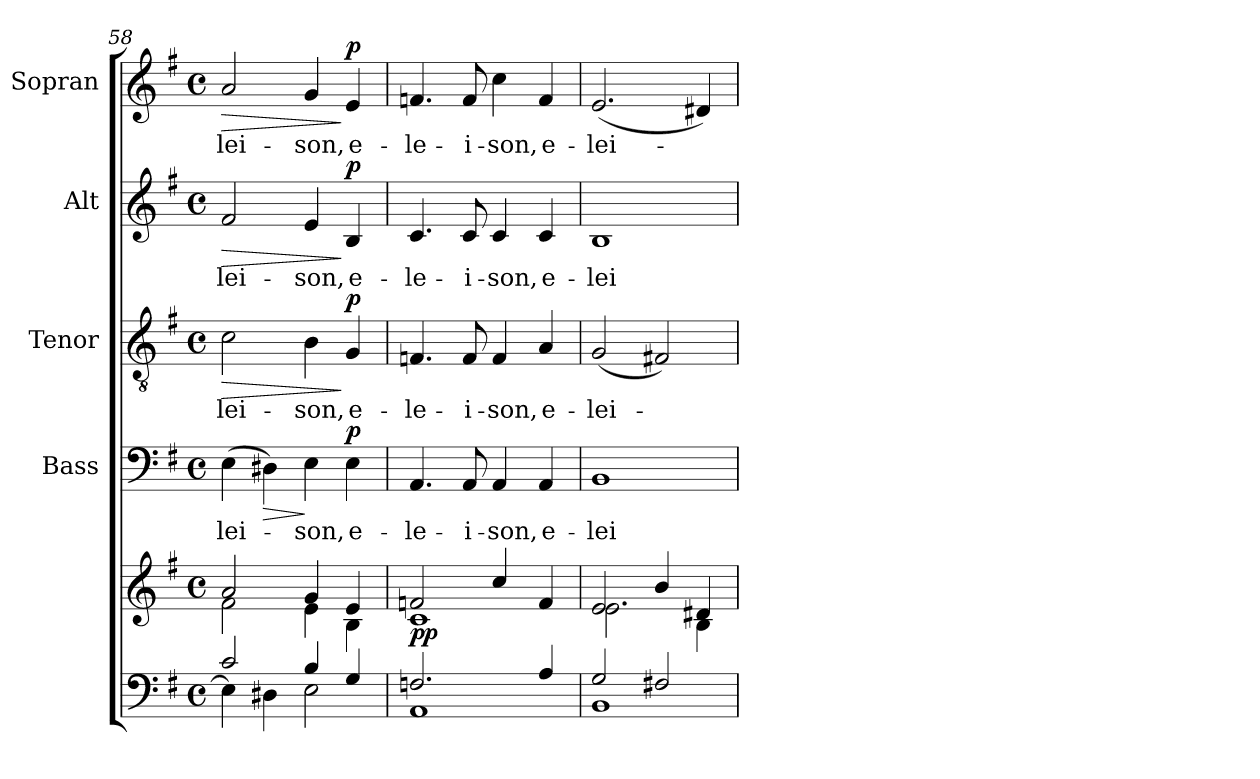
**kern	**kern	**dynam	**kern	**text	**dynam	**kern	**text	**dynam	**kern	**text	**dynam	**kern	**text	**dynam
*part5	*part5	*part5	*part4	*part4	*part4	*part3	*part3	*part3	*part2	*part2	*part2	*part1	*part1	*part1
*staff6	*staff5	*staff5/6	*staff4	*staff4	*staff4	*staff3	*staff3	*staff3	*staff2	*staff2	*staff2	*staff1	*staff1	*staff1
*	*	*	*I"Bass	*	*	*I"Tenor	*	*	*I"Alt	*	*	*I"Sopran	*	*
*	*	*	*I'B.	*	*	*I'T.	*	*	*I'A.	*	*	*I'S.	*	*
*clefF4	*clefG2	*	*clefF4	*	*	*clefGv2	*	*	*clefG2	*	*	*clefG2	*	*
*k[f#]	*k[f#]	*	*k[f#]	*	*	*k[f#]	*	*	*k[f#]	*	*	*k[f#]	*	*
*G:	*G:	*	*G:	*	*	*G:	*	*	*G:	*	*	*G:	*	*
*M4/4	*M4/4	*	*M4/4	*	*	*M4/4	*	*	*M4/4	*	*	*M4/4	*	*
*met(c)	*met(c)	*	*met(c)	*	*	*met(c)	*	*	*met(c)	*	*	*met(c)	*	*
=58	=58	=58	=58	=58	=58	=58	=58	=58	=58	=58	=58	=58	=58	=58
*^	*^	*	*	*	*	*	*	*	*	*	*	*	*	*
!	!	!	!	!	!	!LO:LY:b	!	!	!LO:LY:b	!LO:HP:b	!	!LO:LY:b	!LO:HP:b	!	!LO:LY:b	!LO:HP:b
2c/	4E\]	2a/	2f#\	.	(>4E\	-lei-	.	2c\	-lei-	>	2f#/	-lei-	>	2a/	-lei-	>
!	!	!	!	!	!	!	!LO:HP:b	!	!	!	!	!	!	!	!	!
.	4D#X\	.	.	.	4D#X\)	.	>	.	.	.	.	.	.	.	.	.
!	!	!	!	!	!	!LO:LY:b	!	!	!LO:LY:b	!	!	!LO:LY:b	!	!	!LO:LY:b	!
4B/	2E\	4g/	4e\	.	4E\	-son,	]	4B\	-son,	.	4e/	-son,	.	4g/	-son,	.
!	!	!	!	!	!	!LO:LY:b	!LO:DY:a	!	!LO:LY:b	!LO:DY:n=1:a	!	!LO:LY:b	!LO:DY:n=1:a	!	!LO:LY:b	!LO:DY:n=1:a
4G/	.	4e/	4B\	.	4E\	e-	p	4G/	e-	] p	4B/	e-	] p	4e/	e-	] p
=59	=59	=59	=59	=59	=59	=59	=59	=59	=59	=59	=59	=59	=59	=59	=59	=59
!	!	!	!	!LO:DY:b	!	!LO:LY:b	!	!	!LO:LY:b	!	!	!LO:LY:b	!	!	!LO:LY:b	!
2.Fn/	1AA	2fn/	1c	pp	4.AA/	-le-	.	4.Fn/	-le-	.	4.c/	-le-	.	4.fn/	-le-	.
!	!	!	!	!	!	!LO:LY:b	!	!	!LO:LY:b	!	!	!LO:LY:b	!	!	!LO:LY:b	!
.	.	.	.	.	8AA/	-i-	.	8F/	-i-	.	8c/	-i-	.	8f/	-i-	.
!	!	!	!	!	!	!LO:LY:b	!	!	!LO:LY:b	!	!	!LO:LY:b	!	!	!LO:LY:b	!
.	.	4cc/	.	.	4AA/	-son,	.	4F/	-son,	.	4c/	-son,	.	4cc\	-son,	.
!	!	!	!	!	!	!LO:LY:b	!	!	!LO:LY:b	!	!	!LO:LY:b	!	!	!LO:LY:b	!
4A/	.	4f/	.	.	4AA/	e-	.	4A/	e-	.	4c/	e-	.	4f/	e-	.
=60	=60	=60	=60	=60	=60	=60	=60	=60	=60	=60	=60	=60	=60	=60	=60	=60
!	!	!	!	!	!	!LO:LY:b	!	!	!LO:LY:b	!	!	!LO:LY:b	!	!	!LO:LY:b	!
2G/	1BB	2e/	2.e\	.	1BB	-lei-	.	(<2G/	-lei-	.	1B	-lei-	.	(<2.e/	-lei-	.
2F#X/	.	4b/	.	.	.	.	.	2F#X/)	.	.	.	.	.	.	.	.
.	.	4d#X/	4B\	.	.	.	.	.	.	.	.	.	.	4d#X/)	.	.
*v	*v	*	*	*	*	*	*	*	*	*	*	*	*	*	*	*
*	*v	*v	*	*	*	*	*	*	*	*	*	*	*	*	*
=	=	=	=	=	=	=	=	=	=	=	=	=	=	=
*-	*-	*-	*-	*-	*-	*-	*-	*-	*-	*-	*-	*-	*-	*-
